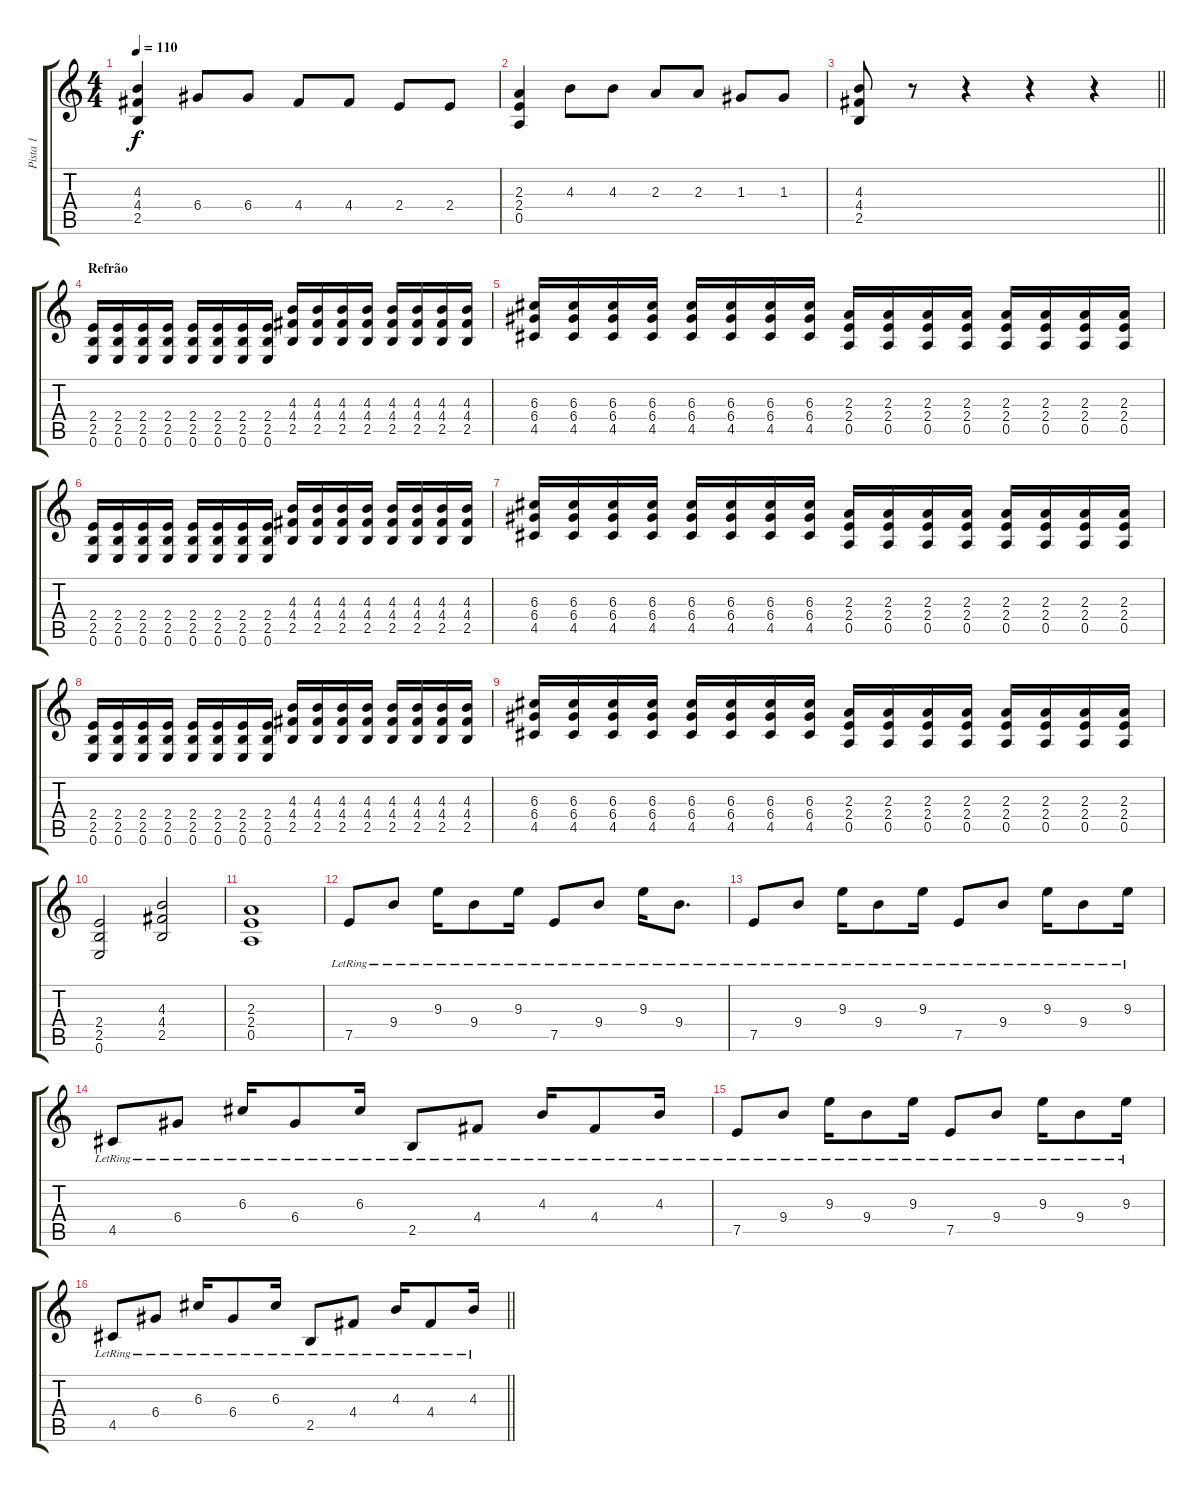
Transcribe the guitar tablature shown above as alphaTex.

\track ("Pista 1" "Pista 1") {instrument electricguitarclean}
\staff {score tabs}
\tuning (E4 B3 G3 D3 A2 E2) {hide}
\ts (4 4)
\tempo 110
\clef g2
\ks c
(4.3 4.4 2.5).4{dy f} 6.4.8 6.4.8 4.4.8 4.4.8 2.4.8 2.4.8 |
(2.3 2.4 0.5).4{instrument overdrivenguitar} 4.3.8 4.3.8 2.3.8 2.3.8 1.3.8 1.3.8 |
\barLineRight lightlight
(4.3 4.4 2.5).8 r.8 r.4 r.4 r.4 |
\section ("" "Refrão")
(2.4 2.5 0.6).16 (2.4 2.5 0.6).16 (2.4 2.5 0.6).16 (2.4 2.5 0.6).16 (2.4 2.5 0.6).16 (2.4 2.5 0.6).16 (2.4 2.5 0.6).16 (2.4 2.5 0.6).16 (4.3 4.4 2.5).16 (4.3 4.4 2.5).16 (4.3 4.4 2.5).16 (4.3 4.4 2.5).16 (4.3 4.4 2.5).16 (4.3 4.4 2.5).16 (4.3 4.4 2.5).16 (4.3 4.4 2.5).16 |
(6.3 6.4 4.5).16 (6.3 6.4 4.5).16 (6.3 6.4 4.5).16 (6.3 6.4 4.5).16 (6.3 6.4 4.5).16 (6.3 6.4 4.5).16 (6.3 6.4 4.5).16 (6.3 6.4 4.5).16 (2.3 2.4 0.5).16 (2.3 2.4 0.5).16 (2.3 2.4 0.5).16 (2.3 2.4 0.5).16 (2.3 2.4 0.5).16 (2.3 2.4 0.5).16 (2.3 2.4 0.5).16 (2.3 2.4 0.5).16 |
(2.4 2.5 0.6).16 (2.4 2.5 0.6).16 (2.4 2.5 0.6).16 (2.4 2.5 0.6).16 (2.4 2.5 0.6).16 (2.4 2.5 0.6).16 (2.4 2.5 0.6).16 (2.4 2.5 0.6).16 (4.3 4.4 2.5).16 (4.3 4.4 2.5).16 (4.3 4.4 2.5).16 (4.3 4.4 2.5).16 (4.3 4.4 2.5).16 (4.3 4.4 2.5).16 (4.3 4.4 2.5).16 (4.3 4.4 2.5).16 |
(6.3 6.4 4.5).16 (6.3 6.4 4.5).16 (6.3 6.4 4.5).16 (6.3 6.4 4.5).16 (6.3 6.4 4.5).16 (6.3 6.4 4.5).16 (6.3 6.4 4.5).16 (6.3 6.4 4.5).16 (2.3 2.4 0.5).16 (2.3 2.4 0.5).16 (2.3 2.4 0.5).16 (2.3 2.4 0.5).16 (2.3 2.4 0.5).16 (2.3 2.4 0.5).16 (2.3 2.4 0.5).16 (2.3 2.4 0.5).16 |
(2.4 2.5 0.6).16 (2.4 2.5 0.6).16 (2.4 2.5 0.6).16 (2.4 2.5 0.6).16 (2.4 2.5 0.6).16 (2.4 2.5 0.6).16 (2.4 2.5 0.6).16 (2.4 2.5 0.6).16 (4.3 4.4 2.5).16 (4.3 4.4 2.5).16 (4.3 4.4 2.5).16 (4.3 4.4 2.5).16 (4.3 4.4 2.5).16 (4.3 4.4 2.5).16 (4.3 4.4 2.5).16 (4.3 4.4 2.5).16 |
(6.3 6.4 4.5).16 (6.3 6.4 4.5).16 (6.3 6.4 4.5).16 (6.3 6.4 4.5).16 (6.3 6.4 4.5).16 (6.3 6.4 4.5).16 (6.3 6.4 4.5).16 (6.3 6.4 4.5).16 (2.3 2.4 0.5).16 (2.3 2.4 0.5).16 (2.3 2.4 0.5).16 (2.3 2.4 0.5).16 (2.3 2.4 0.5).16 (2.3 2.4 0.5).16 (2.3 2.4 0.5).16 (2.3 2.4 0.5).16 |
(2.4 2.5 0.6).2 (4.3 4.4 2.5).2 |
(2.3 2.4 0.5).1 |
7.5{lr}.8{instrument electricguitarclean} 9.4{lr}.8 9.3{lr}.16 9.4{lr}.8 9.3{lr}.16 7.5{lr}.8 9.4{lr}.8 9.3{lr}.16 9.4{lr}.8{d} |
7.5{lr}.8 9.4{lr}.8 9.3{lr}.16 9.4{lr}.8 9.3{lr}.16 7.5{lr}.8 9.4{lr}.8 9.3{lr}.16 9.4{lr}.8 9.3{lr}.16 |
4.5{lr}.8 6.4{lr}.8 6.3{lr}.16 6.4{lr}.8 6.3{lr}.16 2.5{lr}.8 4.4{lr}.8 4.3{lr}.16 4.4{lr}.8 4.3{lr}.16 |
7.5{lr}.8 9.4{lr}.8 9.3{lr}.16 9.4{lr}.8 9.3{lr}.16 7.5{lr}.8 9.4{lr}.8 9.3{lr}.16 9.4{lr}.8 9.3{lr}.16 |
\barLineRight lightlight
4.5{lr}.8 6.4{lr}.8 6.3{lr}.16 6.4{lr}.8 6.3{lr}.16 2.5{lr}.8 4.4{lr}.8 4.3{lr}.16 4.4{lr}.8 4.3{lr}.16
